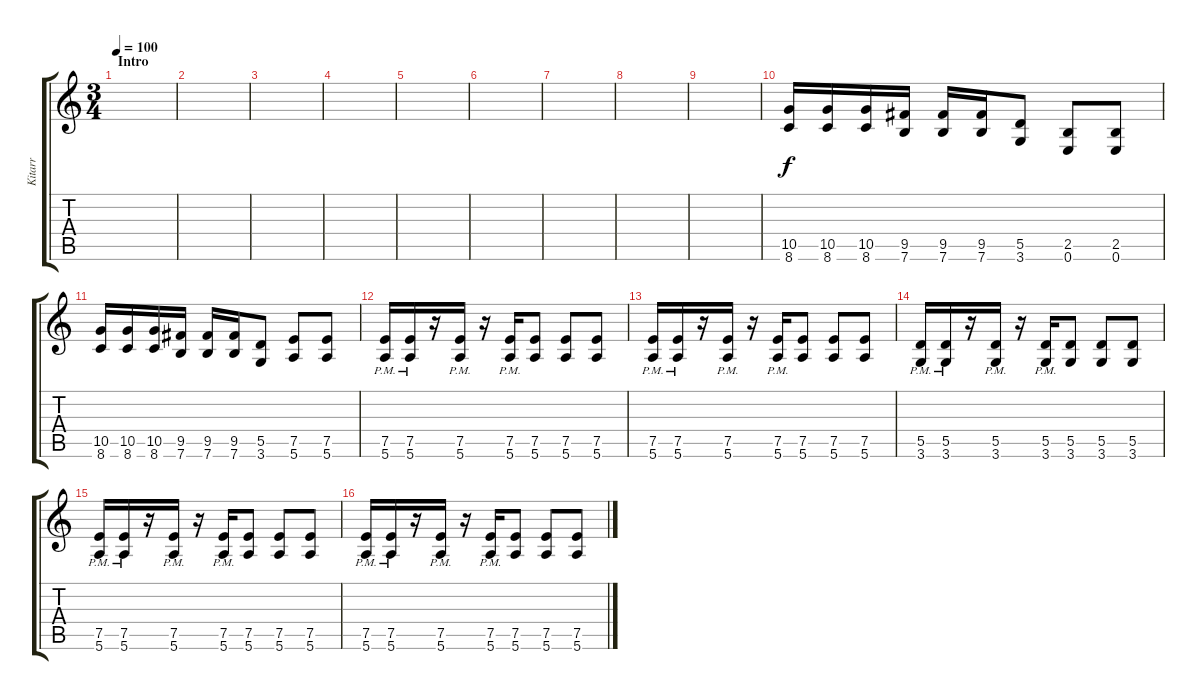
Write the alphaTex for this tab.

\track ("Kitarr" "Kitarr") {instrument distortionguitar}
\staff {score tabs}
\tuning (E4 B3 G3 D3 A2 E2) {hide}
\ts (3 4)
\section ("" "Intro")
\tempo 100
\clef g2
\ks c
|
|
|
|
|
|
|
|
|
(10.5 8.6).16 (10.5 8.6).16 (10.5 8.6).16 (9.5 7.6).16 (9.5 7.6).16 (9.5 7.6).16 (5.5 3.6).8 (2.5 0.6).8 (2.5 0.6).8 |
(10.5 8.6).16 (10.5 8.6).16 (10.5 8.6).16 (9.5 7.6).16 (9.5 7.6).16 (9.5 7.6).16 (5.5 3.6).8 (7.5 5.6).8 (7.5 5.6).8 |
(7.5{pm} 5.6{pm}).16 (7.5{pm} 5.6{pm}).16 r.16 (7.5{pm} 5.6{pm}).16 r.16 (7.5{pm} 5.6).16 (7.5 5.6).8 (7.5 5.6).8 (7.5 5.6).8 |
(7.5{pm} 5.6{pm}).16 (7.5{pm} 5.6{pm}).16 r.16 (7.5{pm} 5.6{pm}).16 r.16 (7.5{pm} 5.6).16 (7.5 5.6).8 (7.5 5.6).8 (7.5 5.6).8 |
(5.5{pm} 3.6{pm}).16 (5.5{pm} 3.6{pm}).16 r.16 (5.5{pm} 3.6{pm}).16 r.16 (5.5{pm} 3.6).16 (5.5 3.6).8 (5.5 3.6).8 (5.5 3.6).8 |
(7.5{pm} 5.6{pm}).16 (7.5{pm} 5.6{pm}).16 r.16 (7.5{pm} 5.6{pm}).16 r.16 (7.5{pm} 5.6).16 (7.5 5.6).8 (7.5 5.6).8 (7.5 5.6).8 |
(7.5{pm} 5.6{pm}).16 (7.5{pm} 5.6{pm}).16 r.16 (7.5{pm} 5.6{pm}).16 r.16 (7.5{pm} 5.6).16 (7.5 5.6).8 (7.5 5.6).8 (7.5 5.6).8
